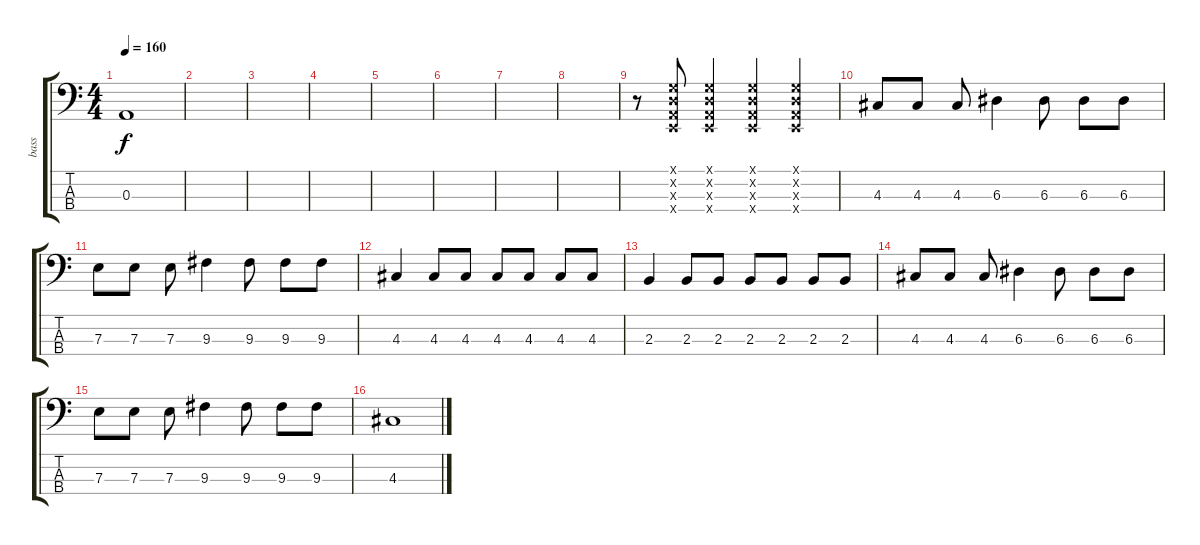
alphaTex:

\track ("bass" "bass") {instrument acousticguitarnylon}
\staff {score tabs}
\tuning (G2 D2 A1 E1) {hide}
\ts (4 4)
\tempo 160
\clef f4
\ks c
0.3.1{dy f} |
|
|
|
|
|
|
|
r.8 (0.1{x} 0.2{x} 0.3{x} 0.4{x}).8 (0.1{x} 0.2{x} 0.3{x} 0.4{x}).4 (0.1{x} 0.2{x} 0.3{x} 0.4{x}).4 (0.1{x} 0.2{x} 0.3{x} 0.4{x}).4 |
4.3.8 4.3.8 4.3.8 6.3.4 6.3.8 6.3.8 6.3.8 |
7.3.8 7.3.8 7.3.8 9.3.4 9.3.8 9.3.8 9.3.8 |
4.3.4 4.3.8 4.3.8 4.3.8 4.3.8 4.3.8 4.3.8 |
2.3.4 2.3.8 2.3.8 2.3.8 2.3.8 2.3.8 2.3.8 |
4.3.8 4.3.8 4.3.8 6.3.4 6.3.8 6.3.8 6.3.8 |
7.3.8 7.3.8 7.3.8 9.3.4 9.3.8 9.3.8 9.3.8 |
4.3.1
